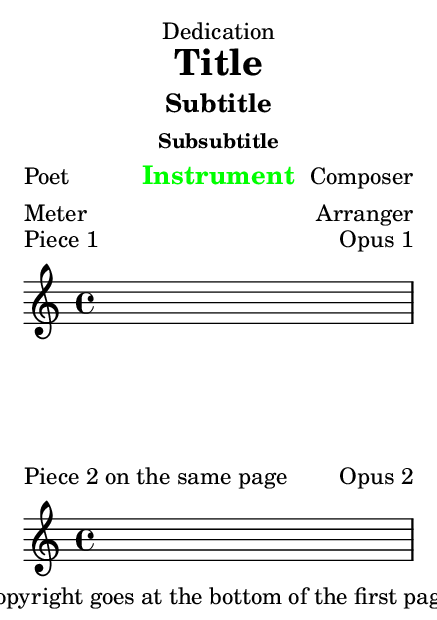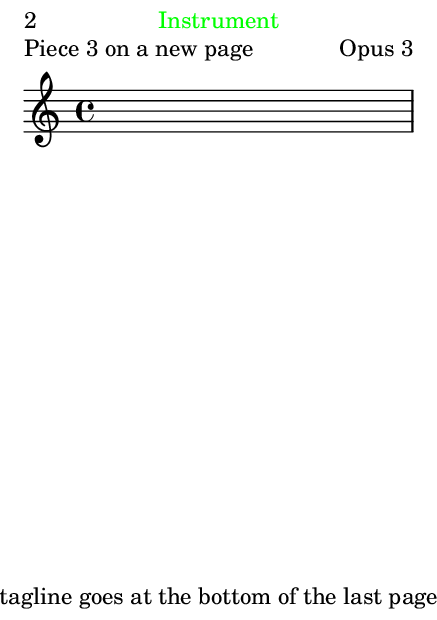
%% Generated by lilypond-book
%% Options: [exampleindent=10.16\mm,indent=0\mm,line-width=160\mm,noragged-right,papersize="a7",quote]
\include "lilypond-book-preamble.ly"


% ****************************************************************
% Start cut-&-pastable-section
% ****************************************************************

#(ly:set-option 'eps-box-padding 3.000000)



\paper {
  #(set-paper-size "a7")
  indent = 0\mm
  line-width = 160\mm
  % offset the left padding, also add 1mm as lilypond creates cropped
  % images with a little space on the right
  line-width = #(- line-width (* mm  3.000000) (* mm 1))
  ragged-right = ##f
  line-width = 160\mm - 2.0 * 10.16\mm
  % offset the left padding, also add 1mm as lilypond creates cropped
  % images with a little space on the right
  line-width = #(- line-width (* mm  3.000000) (* mm 1))
}

\layout {
  
}




% ****************************************************************
% ly snippet:
% ****************************************************************
\sourcefileline 691
\book {
  \header {
      % The following fields are centered
    dedication = "Dedication"
    title = "Title"
    subtitle = "Subtitle"
    subsubtitle = "Subsubtitle"
      % The following fields are evenly spread on one line
      % the field "instrument" also appears on following pages
    instrument = \markup \with-color #green "Instrument"
    poet = "Poet"
    composer = "Composer"
      % The following fields are placed at opposite ends of the same line
    meter = "Meter"
    arranger = "Arranger"
      % The following fields are centered at the bottom
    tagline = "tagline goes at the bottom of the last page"
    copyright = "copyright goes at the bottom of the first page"
  }
  \score {
    \header {
        % The following fields are placed at opposite ends of the same line
      piece = "Piece 1"
      opus = "Opus 1"
    }
    { s1 }
  }
  \score {
    \header {
        % The following fields are placed at opposite ends of the same line
      piece = "Piece 2 on the same page"
      opus = "Opus 2"
    }
    { s1 }
  }
  \pageBreak
  \score {
    \header {
        % The following fields are placed at opposite ends of the same line
      piece = "Piece 3 on a new page"
      opus = "Opus 3"
    }
    { s1 }
  }
}



% ****************************************************************
% end ly snippet
% ****************************************************************
